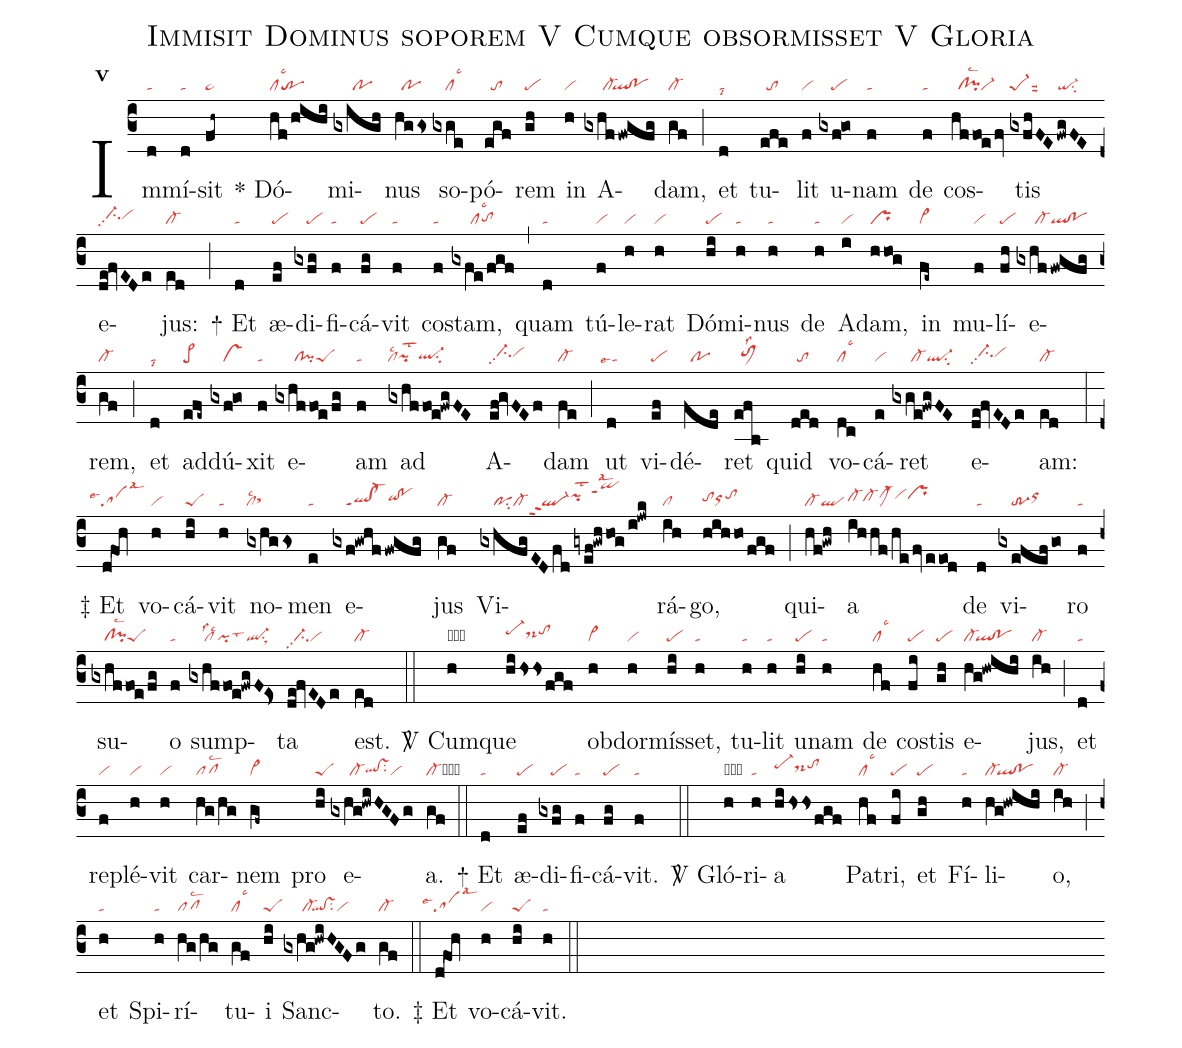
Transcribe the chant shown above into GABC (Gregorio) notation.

name:Immisit Dominus soporem V Cumque obsormisset V Gloria;
office-part:re;
mode:5;
nabc-lines:1;
%%
initial-style: 1;
name: Immisit Dominus soporem;
mode: 5;
office-part: Responsorium;
annotation: Resp.;
annotation: v;
nabc-lines:1;
%%
(c3) Im(d|ta)mí(d|ta)sit(fh~|ta>) <sp>*</sp> Dó(hf/hihi|cllsc3``tr)mi(gxigh|//////po)nus(hggs|//po) so(gxge|////cllsc3)pó(egf|//to)rem(gh|pe) in(h|vi) A(gxhf/fwgfg|//////cl-``ql!po)dam,(gf|cl-) (;) et(d|talsi8) tu(efe|//to)lit(f|vi) u(gxf!go|////pe)nam(f|ta) de(f|ta) cos(hffoe/fv|//cl!pilsc2vi-)tis(gxfhFE/fwgFE|pe-1suu2qi-su2) e(de!fvEDe|//ci-hhpp2vihh)jus:(ed|cl-) (;)
<sp>+</sp> Et(d|ta) æ(ef|pe)di(gxfg|////pe)fi(f|ta)cá(fg|pe)vit(f|ta) cos(f|ta)tam,(gxfe/fgf|//////cllsc3``tohg) (,) quam(d|ta) tú(f|vi)le(h|vi)rat(h|vi) Dó(hi|pe)mi(h|ta)nus(h|ta) de(h|ta) A(i|vi)dam,(hhog|pr) in(fe~|vi>) mu(f|vi)lí(fh|pe)e(gxhf/fwgfg|//////cl-ql!po)rem,(gf|cl-) (;) et(d|talsi8) ad(efe~|pe>)dú(gxf!go|////vs)xit(f|ta) e(gxhffoe/fg|//////cl!pipeS)am(f|ta) ad(gxhffoe!fwgFE|cllsc2pihglst2ql-hgsu2) A(ef!gvFEf|//ci-hhpp2vihh)dam(fe|cl-) (;) ut(d|``talse4) vi(ef|pe)dé(fde|//po)ret(efb|//toM1hhlss2) quid(ded|//to) vo(dc|cllsc3)cá(e|vi)ret(gxge!fwgFE|//////cl-ql-su2) e(de!fvEDe|//ci-hhpp2vihh)am:(ed|cl-) (:)
<sp>‡</sp> Et(d@foh|````salse4lsal3) vo(h|vi)cá(hi|peS)vit(h|ta) no(gxhggs|cllsc2sthh)men(e|ta) e(gxf!gwhf/fwgfg|////ql!cl-ppt1qihh!pohh)jus(gf|cl-) Vi(gxhfgEDfdgyef!gwhhog/i!jwk|////posu2/cl-ql-ppt2pihilst2qihkppt1lsal2)rá(ih|cl)go,(hihho/fgf|tohhorhhtohi) (;) qui(hf!gwh|cl-ql)a(ih/hf/he/fv/eeod|cl-hhcl-hhclM-hivihiprhi) de(d|ta) vi(gxefef/go|////tr-3orhi)ro(f|ta) su(gxhffoe/fg|////cl!pilsc2peS)o(f|ta) sump(gxhffoe!fwgF!Es>|////cllss2lsc2pilst3ql-su1sux1)ta(de!fvEDe|//ci-pp2vi) est.(ed|cl-) (::)

<sp>V/</sp> Cum(h|obta)que(hi/hssfgf|pe-hids-hhtohi) ob(h|vi>)dor(h|vi)mís(hi|pe)set,(h|ta) tu(h|ta)lit(h|ta) u(hi|pe)nam(h|ta) de(hf|cllsc3) cos(fi|pe)tis(gh|pe) e(hg!hwihi|cl-`ql!po)jus,(ih|cl-) (;) et(d|ta) re(f|vi)plé(h|vi)vit(h|vi) car(hg/hg|pflsc2)nem(gf~|vi>) pro(hi|peS) e(gxhg!hwiHGFg|//////cl-qlhg!vshgsu2vi)a.(gf|cl-cb) (::)
<sp>+</sp> Et(d|ta) æ(ef|pe)di(gxfg|////pe)fi(f|ta)cá(fg|pe)vit.(f|ta) (::)

<sp>V/</sp> Gló(h|obcbta)ri(h|ta)a(hi/hss/fgf|pe-hids-hhtohi) Pa(hf|cllsc3)tri,(fi|pe) et(gh|pe) Fí(h|ta)li(hg!hwihi|cl-`ql!po)o,(ih|cl-) (;) et(h|ta) Spi(h|ta)rí(hg/hg|pflsc2)tu(gf|cllsc3)i(hi|peS) Sanc(gxhg!hwiHGFg|//////cl-``ql!vssu2vi)to.(gf|cl-) (::)
<sp>‡</sp> Et(d@foh|````salse4lsal3) vo(h|vi)cá(hi|peS)vit.(h|ta) (::)
